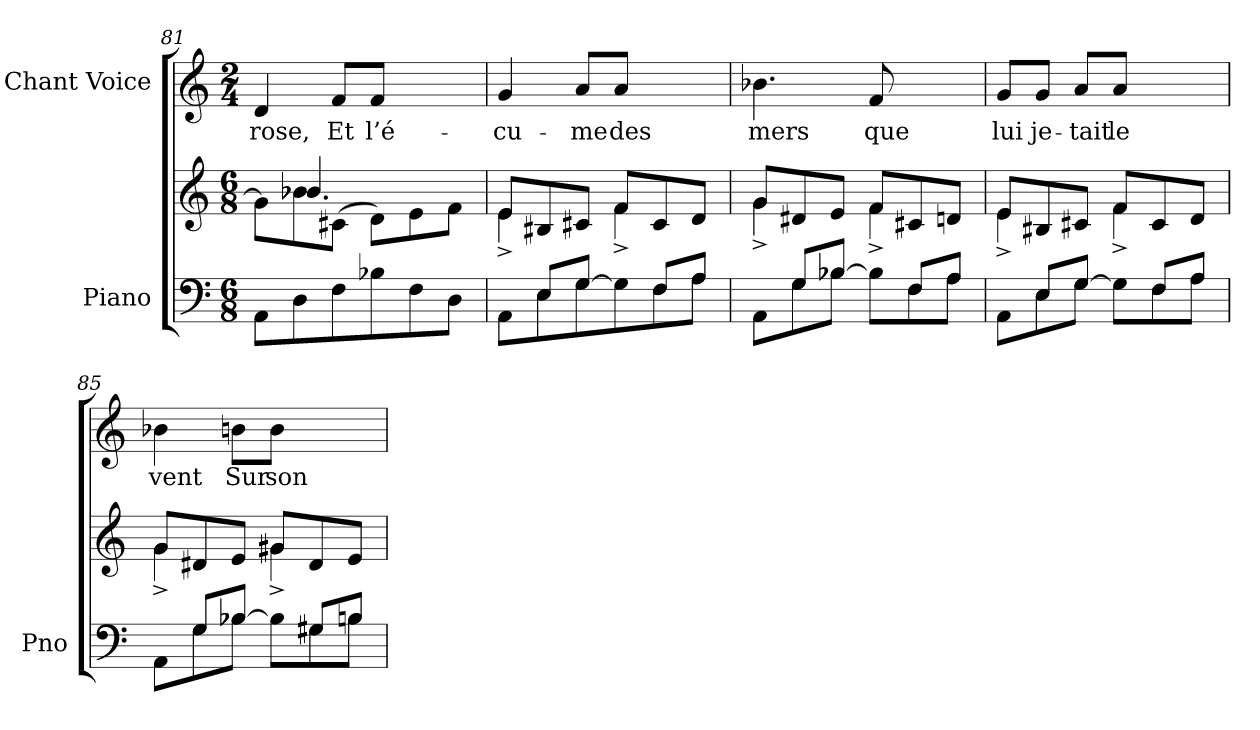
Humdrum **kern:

**kern	**kern	**kern	**text
*part2	*part2	*part1	*part1
*staff3	*staff2	*staff1	*staff1
*I"Piano	*	*I"Chant Voice	*
*I'Pno	*	*	*
*clefF4	*clefG2	*clefG2	*
*k[]	*k[]	*k[]	*
*M6/8	*M6/8	*M2/4	*
=81	=81	=81	=81
*	*^	*	*
8AA\L	8g\L]	8ryy	4d/	-rose,
!	!LO:N:head=solid	!	!	!
8D\	8b-X\	4.b-/	.	.
8F\	(>8c#X\J	.	8f/L	Et
8B-X\	8d\L)	.	8f/J	l’é-
8F\	8e\	4ryy	4ryy	.
8D\J	8f\J	.	.	.
=82	=82	=82	=82	=82
*^	*	*	*	*
8AA\L	8ryy	8e/L	4e^>\	4g/	-cu-
8E\	8E/L	8B#X/	.	.	.
[>8G\	8G/J	8c#X/J	8ryy	8a/L	-me
8G\]	8ryy	8f/L	4f^>\	8a/J	des
8F\	8F/L	8c#/	.	4ryy	.
8A\J	8A/J	8d/J	8ryy	.	.
=83	=83	=83	=83	=83	=83
8AA\L	8ryy	8g/L	4g^>\	4.b-X\	mers
8G\	8G/L	8d#X/	.	.	.
[>8B-X\J	8B-/J	8e/J	8ryy	.	.
8B-\L]	8ryy	8f/L	4f^>\	8f/	que
8F\	8F/L	8c#X/	.	4ryy	.
8A\J	8A/J	8dn/J	8ryy	.	.
=84	=84	=84	=84	=84	=84
8AA\L	8ryy	8e/L	4e^>\	8g/L	lui
8E\	8E/L	8B#X/	.	8g/J	je-
[>8G\J	8G/J	8c#X/J	8ryy	8a/L	-tait
8G\L]	8ryy	8f/L	4f^>\	8a/J	le
8F\	8F/L	8c#/	.	4ryy	.
8A\J	8A/J	8d/J	8ryy	.	.
=85	=85	=85	=85	=85	=85
8AA\L	8ryy	8g/L	4g^>\	4b-X\	vent
8G\	8G/L	8d#X/	.	.	.
[>8B-X\J	8B-/J	8e/J	8ryy	8bn\L	Sur
8B-\L]	8ryy	8g#X/L	4g#^>\	8b\J	son
8G#X\	8G#/L	8d#/	.	4ryy	.
8Bn\J	8B/J	8e/J	8ryy	.	.
*v	*v	*	*	*	*
*	*v	*v	*	*
=	=	=	=
*-	*-	*-	*-
